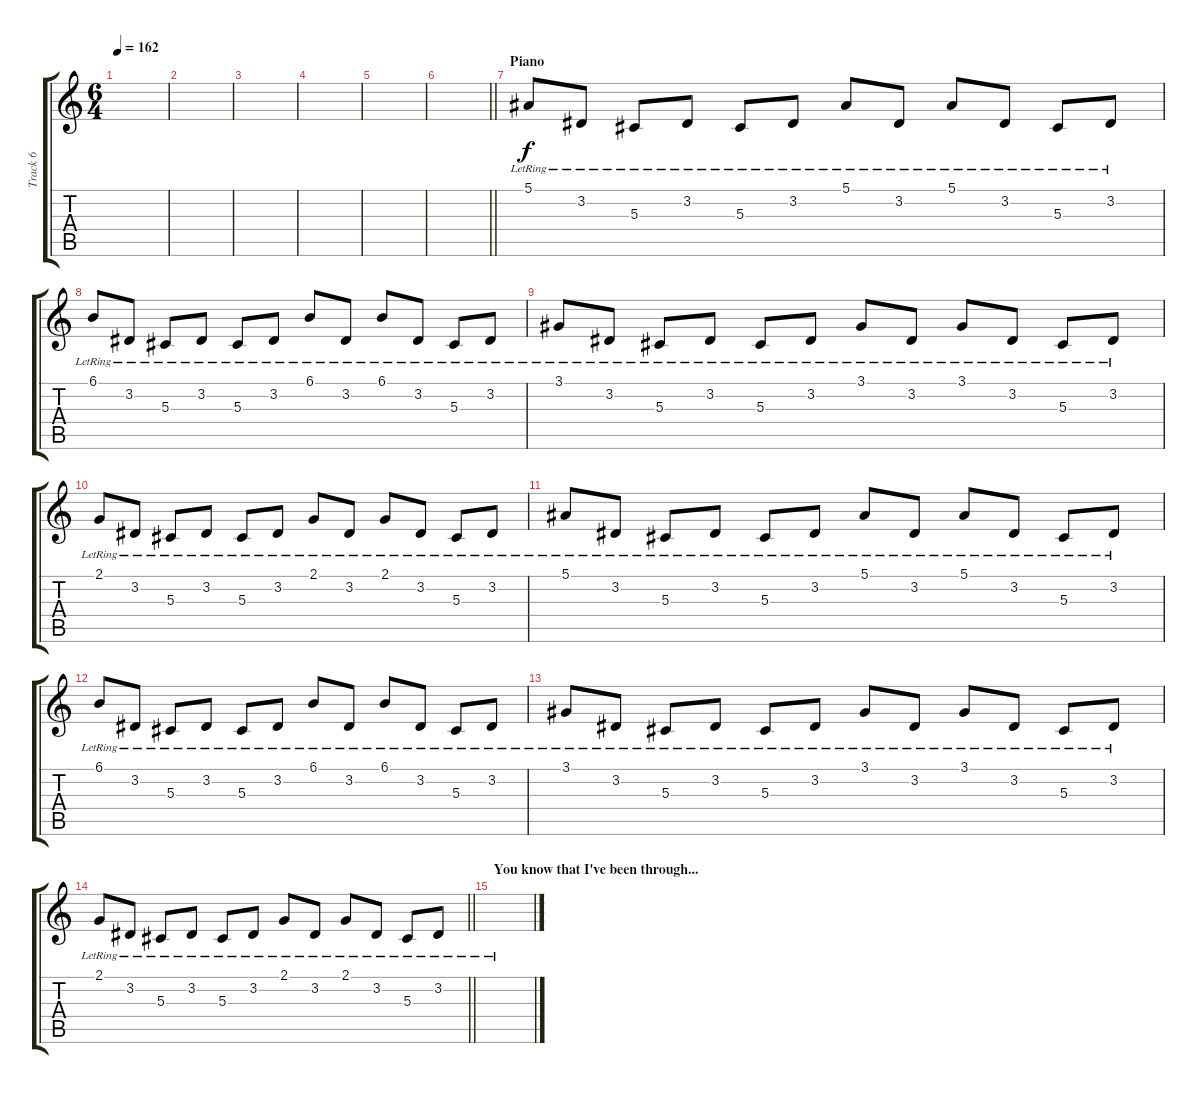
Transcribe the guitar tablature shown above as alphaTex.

\track ("Track 6" "Track 6") {instrument acousticgrandpiano}
\staff {score tabs}
\tuning (F4 C4 Ab3 Eb3 Bb2 Eb2) {hide}
\ts (6 4)
\tempo 162
\clef g2
\ks c
|
|
|
|
|
\barLineRight lightlight
|
\section ("" "Piano")
5.1{lr}.8 3.2{lr}.8 5.3{lr}.8 3.2{lr}.8 5.3{lr}.8 3.2{lr}.8 5.1{lr}.8 3.2{lr}.8 5.1{lr}.8 3.2{lr}.8 5.3{lr}.8 3.2{lr}.8 |
6.1{lr}.8 3.2{lr}.8 5.3{lr}.8 3.2{lr}.8 5.3{lr}.8 3.2{lr}.8 6.1{lr}.8 3.2{lr}.8 6.1{lr}.8 3.2{lr}.8 5.3{lr}.8 3.2{lr}.8 |
3.1{lr}.8 3.2{lr}.8 5.3{lr}.8 3.2{lr}.8 5.3{lr}.8 3.2{lr}.8 3.1{lr}.8 3.2{lr}.8 3.1{lr}.8 3.2{lr}.8 5.3{lr}.8 3.2{lr}.8 |
2.1{lr}.8 3.2{lr}.8 5.3{lr}.8 3.2{lr}.8 5.3{lr}.8 3.2{lr}.8 2.1{lr}.8 3.2{lr}.8 2.1{lr}.8 3.2{lr}.8 5.3{lr}.8 3.2{lr}.8 |
5.1{lr}.8 3.2{lr}.8 5.3{lr}.8 3.2{lr}.8 5.3{lr}.8 3.2{lr}.8 5.1{lr}.8 3.2{lr}.8 5.1{lr}.8 3.2{lr}.8 5.3{lr}.8 3.2{lr}.8 |
6.1{lr}.8 3.2{lr}.8 5.3{lr}.8 3.2{lr}.8 5.3{lr}.8 3.2{lr}.8 6.1{lr}.8 3.2{lr}.8 6.1{lr}.8 3.2{lr}.8 5.3{lr}.8 3.2{lr}.8 |
3.1{lr}.8 3.2{lr}.8 5.3{lr}.8 3.2{lr}.8 5.3{lr}.8 3.2{lr}.8 3.1{lr}.8 3.2{lr}.8 3.1{lr}.8 3.2{lr}.8 5.3{lr}.8 3.2{lr}.8 |
\barLineRight lightlight
2.1{lr}.8 3.2{lr}.8 5.3{lr}.8 3.2{lr}.8 5.3{lr}.8 3.2{lr}.8 2.1{lr}.8 3.2{lr}.8 2.1{lr}.8 3.2{lr}.8 5.3{lr}.8 3.2{lr}.8 |
\section ("" "You know that I've been through...")
